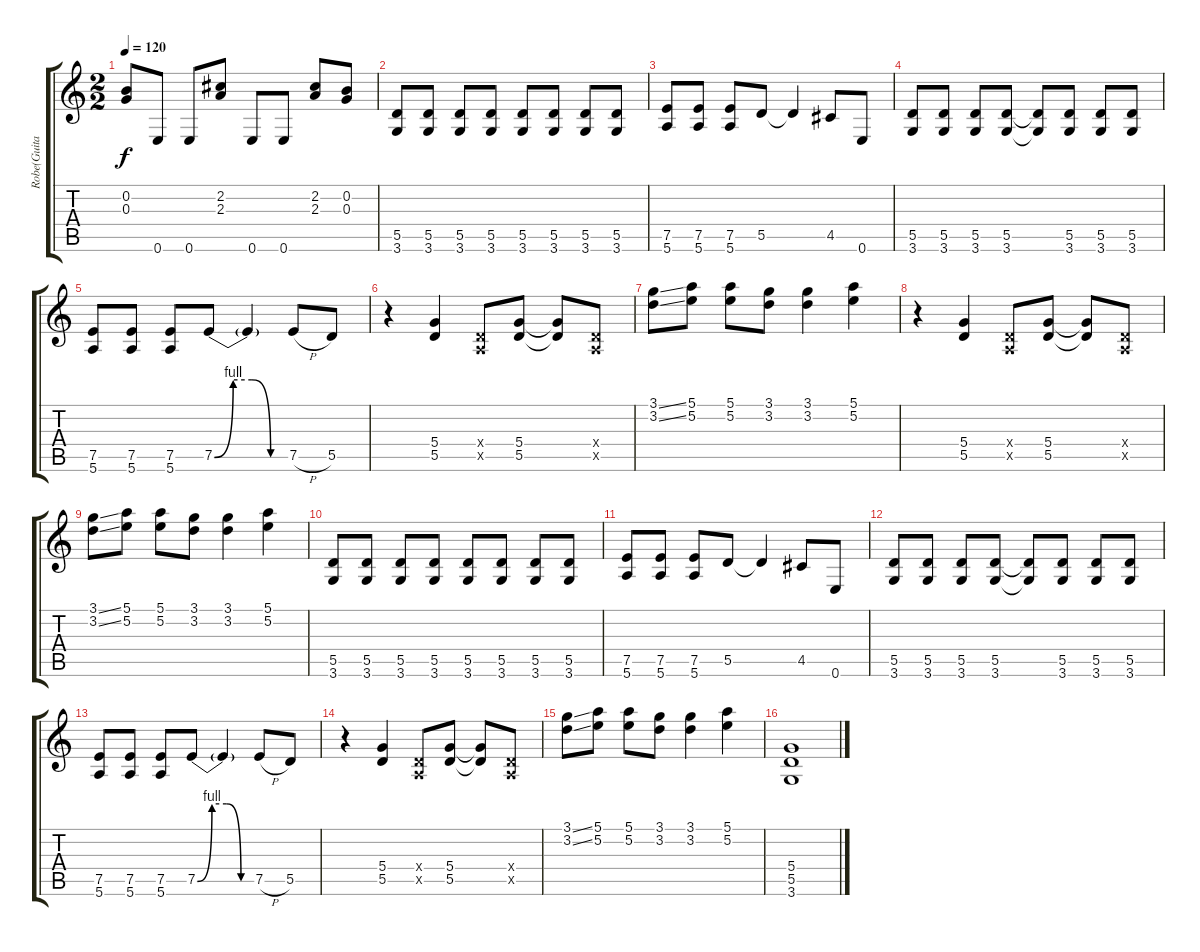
\track ("Robe(Guitarra distorsionada)" "Robe(Guita") {instrument distortionguitar}
\staff {score tabs}
\tuning (E4 B3 G3 D3 A2 E2) {hide}
\ts (2 2)
\tempo 120
\clef g2
\ks c
(0.2 0.3).8{dy f} 0.6.8 0.6.8 (2.2 2.3).8 0.6.8 0.6.8 (2.2 2.3).8 (0.2 0.3).8 |
(5.5 3.6).8 (5.5 3.6).8 (5.5 3.6).8 (5.5 3.6).8 (5.5 3.6).8 (5.5 3.6).8 (5.5 3.6).8 (5.5 3.6).8 |
(7.5 5.6).8 (7.5 5.6).8 (7.5 5.6).8 5.5.8 5.5{t}.4 4.5.8 0.6.8 |
(5.5 3.6).8 (5.5 3.6).8 (5.5 3.6).8 (5.5 3.6).8 (5.5{t} 3.6{t}).8 (5.5 3.6).8 (5.5 3.6).8 (5.5 3.6).8 |
(7.5 5.6).8 (7.5 5.6).8 (7.5 5.6).8 7.5{be (custom 0 0 15 4 30 4 45 0 60 0)}.8 7.5{t}.4 7.5{h}.8 5.5.8 |
r.4 (5.4 5.5).4 (0.4{x} 0.5{x}).8 (5.4 5.5).8 (5.4{t} 5.5{t}).8 (0.4{x} 0.5{x}).8 |
(3.1{ss} 3.2{ss}).8 (5.1 5.2).8 (5.1 5.2).8 (3.1 3.2).8 (3.1 3.2).4 (5.1 5.2).4 |
r.4 (5.4 5.5).4 (0.4{x} 0.5{x}).8 (5.4 5.5).8 (5.4{t} 5.5{t}).8 (0.4{x} 0.5{x}).8 |
(3.1{ss} 3.2{ss}).8 (5.1 5.2).8 (5.1 5.2).8 (3.1 3.2).8 (3.1 3.2).4 (5.1 5.2).4 |
(5.5 3.6).8 (5.5 3.6).8 (5.5 3.6).8 (5.5 3.6).8 (5.5 3.6).8 (5.5 3.6).8 (5.5 3.6).8 (5.5 3.6).8 |
(7.5 5.6).8 (7.5 5.6).8 (7.5 5.6).8 5.5.8 5.5{t}.4 4.5.8 0.6.8 |
(5.5 3.6).8 (5.5 3.6).8 (5.5 3.6).8 (5.5 3.6).8 (5.5{t} 3.6{t}).8 (5.5 3.6).8 (5.5 3.6).8 (5.5 3.6).8 |
(7.5 5.6).8 (7.5 5.6).8 (7.5 5.6).8 7.5{be (custom 0 0 15 4 30 4 45 0 60 0)}.8 7.5{t}.4 7.5{h}.8 5.5.8 |
r.4 (5.4 5.5).4 (0.4{x} 0.5{x}).8 (5.4 5.5).8 (5.4{t} 5.5{t}).8 (0.4{x} 0.5{x}).8 |
(3.1{ss} 3.2{ss}).8 (5.1 5.2).8 (5.1 5.2).8 (3.1 3.2).8 (3.1 3.2).4 (5.1 5.2).4 |
(5.4 5.5 3.6).1
